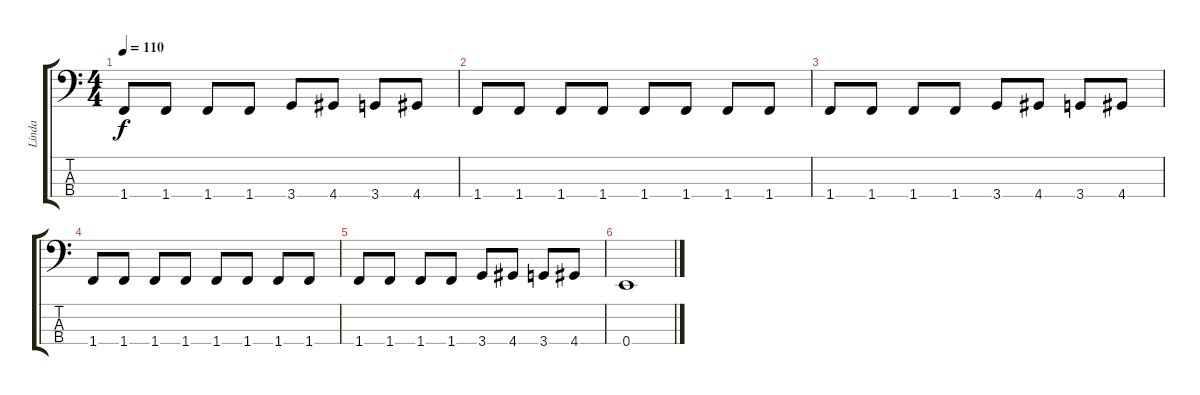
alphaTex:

\track ("Linda" "Linda") {instrument electricbassfinger}
\staff {score tabs}
\tuning (G2 D2 A1 E1) {hide}
\ts (4 4)
\tempo 110
\clef f4
\ks c
1.4.8{dy f} 1.4.8 1.4.8 1.4.8 3.4.8 4.4.8 3.4.8 4.4.8 |
1.4.8 1.4.8 1.4.8 1.4.8 1.4.8 1.4.8 1.4.8 1.4.8 |
1.4.8 1.4.8 1.4.8 1.4.8 3.4.8 4.4.8 3.4.8 4.4.8 |
1.4.8 1.4.8 1.4.8 1.4.8 1.4.8 1.4.8 1.4.8 1.4.8 |
1.4.8 1.4.8 1.4.8 1.4.8 3.4.8 4.4.8 3.4.8 4.4.8 |
0.4.1
